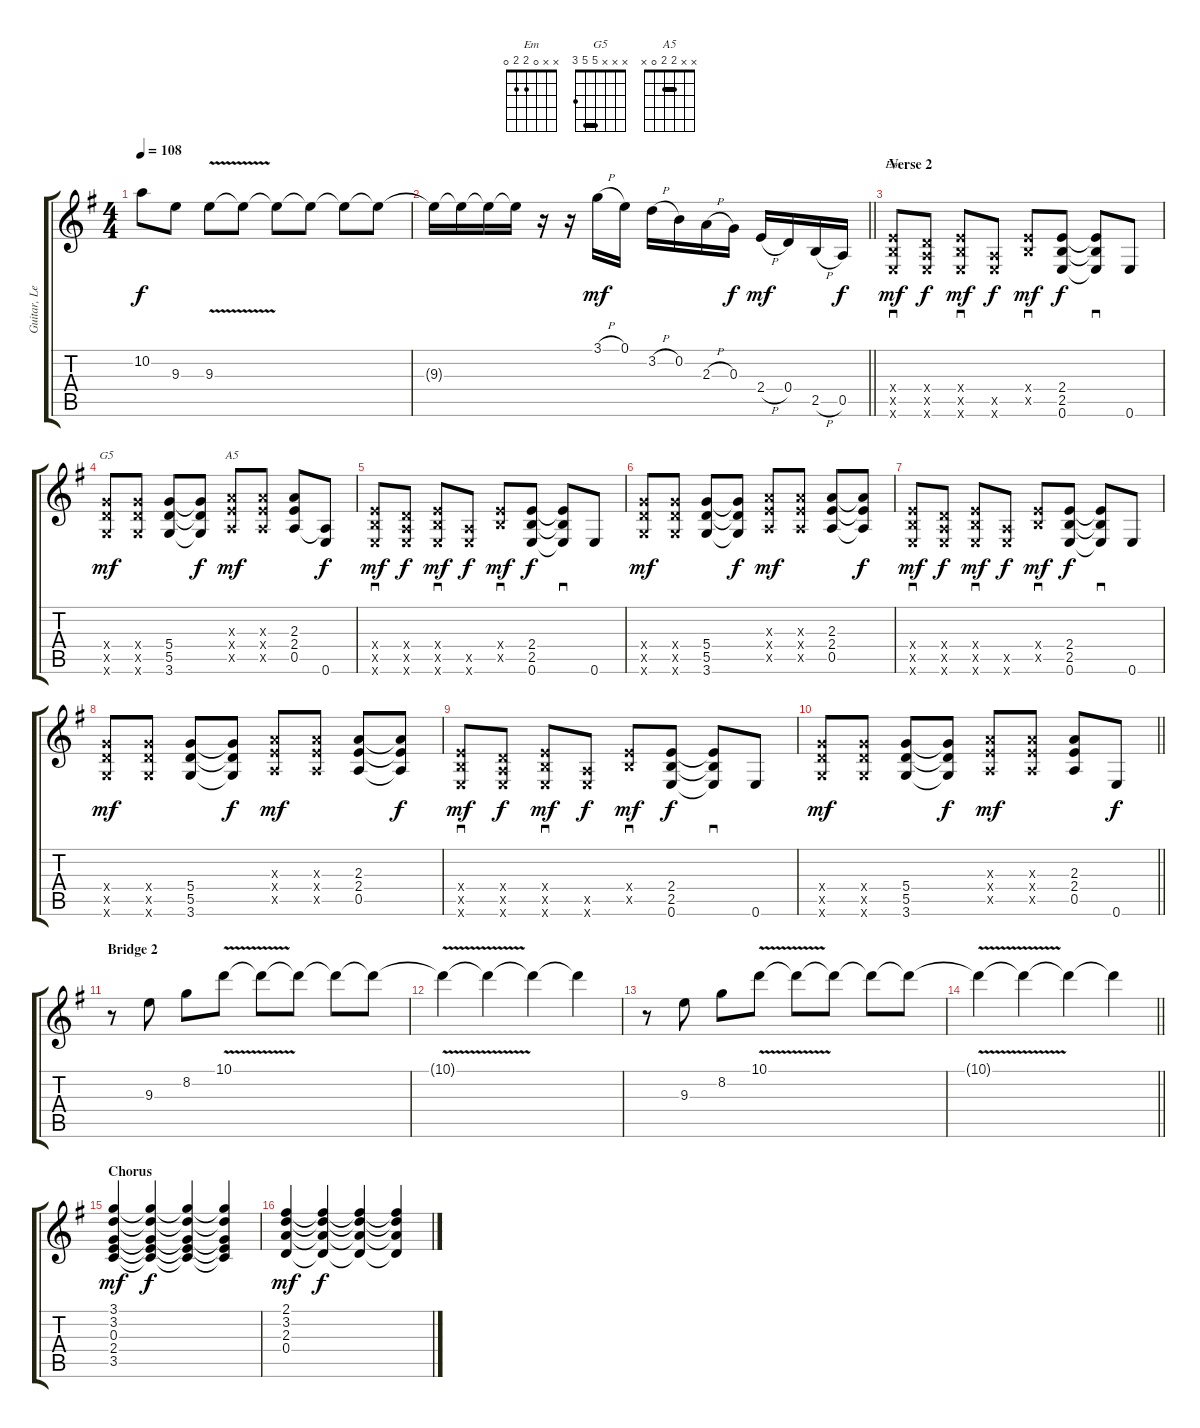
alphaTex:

\track ("Guitar, Lead" "Guitar, Le") {instrument overdrivenguitar}
\staff {score tabs}
\tuning (E4 B3 G3 D3 A2 E2) {hide}
\chord ("Em" x x 0 2 2 0)
\chord ("G5" x x x 5 5 3) {barre 5}
\chord ("A5" x x 2 2 0 x) {barre 2}
\ts (4 4)
\tempo 108
\clef g2
\ks g
10.2.8{dy f} 9.3.8 9.3{v}.8 9.3{t}.8 9.3{t}.8 9.3{t}.8 9.3{t}.8 9.3{t}.8 |
\barLineRight lightlight
9.3{t}.16 9.3{t}.16 9.3{t}.16 9.3{t}.16 r.16 r.16 3.1{h}.16{dy mf} 0.1.16 3.2{h}.16 0.2.16 2.3{h}.16 0.3.16{dy f} 2.4{h}.16{dy mf} 0.4.16 2.5{h}.16 0.5.16{dy f} |
\section ("" "Verse 2")
(2.4{x} 2.5{x} 0.6{x}).8{sd ch "Em" dy mf} (0.4{x} 0.5{x} 0.6{x}).8{dy f} (2.4{x} 2.5{x} 0.6{x}).8{sd dy mf} (0.5{x} 0.6{x}).8{dy f} (2.4{x} 2.5{x}).8{sd dy mf} (2.4 2.5 0.6).8{dy f} (2.4{t} 2.5{t} 0.6{t}).8{sd} 0.6.8 |
(5.4{x} 5.5{x} 3.6{x}).8{ch "G5" dy mf} (5.4{x} 5.5{x} 3.6{x}).8 (5.4 5.5 3.6).8 (5.4{t} 5.5{t} 3.6{t}).8{dy f} (2.3{x} 2.4{x} 0.5{x}).8{ch "A5" dy mf} (2.3{x} 2.4{x} 0.5{x}).8 (2.3 2.4 0.5).8 (0.5{t} 0.6).8{dy f} |
(2.4{x} 2.5{x} 0.6{x}).8{sd dy mf} (0.4{x} 0.5{x} 0.6{x}).8{dy f} (2.4{x} 2.5{x} 0.6{x}).8{sd dy mf} (0.5{x} 0.6{x}).8{dy f} (2.4{x} 2.5{x}).8{sd dy mf} (2.4 2.5 0.6).8{dy f} (2.4{t} 2.5{t} 0.6{t}).8{sd} 0.6.8 |
(5.4{x} 5.5{x} 3.6{x}).8{dy mf} (5.4{x} 5.5{x} 3.6{x}).8 (5.4 5.5 3.6).8 (5.4{t} 5.5{t} 3.6{t}).8{dy f} (2.3{x} 2.4{x} 0.5{x}).8{dy mf} (2.3{x} 2.4{x} 0.5{x}).8 (2.3 2.4 0.5).8 (2.3{t} 2.4{t} 0.5{t}).8{dy f} |
(2.4{x} 2.5{x} 0.6{x}).8{sd dy mf} (0.4{x} 0.5{x} 0.6{x}).8{dy f} (2.4{x} 2.5{x} 0.6{x}).8{sd dy mf} (0.5{x} 0.6{x}).8{dy f} (2.4{x} 2.5{x}).8{sd dy mf} (2.4 2.5 0.6).8{dy f} (2.4{t} 2.5{t} 0.6{t}).8{sd} 0.6.8 |
(5.4{x} 5.5{x} 3.6{x}).8{dy mf} (5.4{x} 5.5{x} 3.6{x}).8 (5.4 5.5 3.6).8 (5.4{t} 5.5{t} 3.6{t}).8{dy f} (2.3{x} 2.4{x} 0.5{x}).8{dy mf} (2.3{x} 2.4{x} 0.5{x}).8 (2.3 2.4 0.5).8 (2.3{t} 2.4{t} 0.5{t}).8{dy f} |
(2.4{x} 2.5{x} 0.6{x}).8{sd dy mf} (0.4{x} 0.5{x} 0.6{x}).8{dy f} (2.4{x} 2.5{x} 0.6{x}).8{sd dy mf} (0.5{x} 0.6{x}).8{dy f} (2.4{x} 2.5{x}).8{sd dy mf} (2.4 2.5 0.6).8{dy f} (2.4{t} 2.5{t} 0.6{t}).8{sd} 0.6.8 |
\barLineRight lightlight
(5.4{x} 5.5{x} 3.6{x}).8{dy mf} (5.4{x} 5.5{x} 3.6{x}).8 (5.4 5.5 3.6).8 (5.4{t} 5.5{t} 3.6{t}).8{dy f} (2.3{x} 2.4{x} 0.5{x}).8{dy mf} (2.3{x} 2.4{x} 0.5{x}).8 (2.3 2.4 0.5).8 0.6.8{dy f} |
\section ("" "Bridge 2")
r.8 9.3.8 8.2.8 10.1{v}.8 10.1{t}.8 10.1{t}.8 10.1{t}.8 10.1{t}.8 |
10.1{v t}.4 10.1{t}.4 10.1{t}.4 10.1{t}.4 |
r.8 9.3.8 8.2.8 10.1{v}.8 10.1{t}.8 10.1{t}.8 10.1{t}.8 10.1{t}.8 |
\barLineRight lightlight
10.1{v t}.4 10.1{t}.4 10.1{t}.4 10.1{t}.4 |
\section ("" "Chorus")
(3.1 3.2 0.3 2.4 3.5).4{dy mf} (3.1{t} 3.2{t} 0.3{t} 2.4{t} 3.5{t}).4{dy f} (3.1{t} 3.2{t} 0.3{t} 2.4{t} 3.5{t}).4 (3.1{t} 3.2{t} 0.3{t} 2.4{t} 3.5{t}).4 |
(2.1 3.2 2.3 0.4).4{dy mf} (2.1{t} 3.2{t} 2.3{t} 0.4{t}).4{dy f} (2.1{t} 3.2{t} 2.3{t} 0.4{t}).4 (2.1{t} 3.2{t} 2.3{t} 0.4{t}).4
